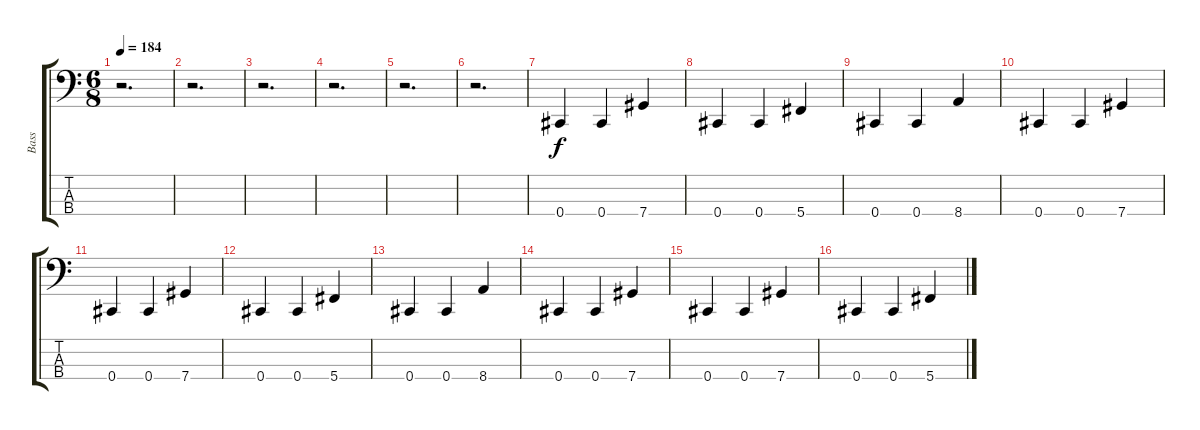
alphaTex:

\track ("Bass" "Bass") {instrument electricbassfinger}
\staff {score tabs}
\tuning (Gb2 Db2 Ab1 Db1) {hide}
\ts (6 8)
\tempo 184
\clef f4
\ks c
r.2{d dy f} |
r.2{d} |
r.2{d} |
r.2{d} |
r.2{d} |
r.2{d} |
0.4.4 0.4.4 7.4.4 |
0.4.4 0.4.4 5.4.4 |
0.4.4 0.4.4 8.4.4 |
0.4.4 0.4.4 7.4.4 |
0.4.4 0.4.4 7.4.4 |
0.4.4 0.4.4 5.4.4 |
0.4.4 0.4.4 8.4.4 |
0.4.4 0.4.4 7.4.4 |
0.4.4 0.4.4 7.4.4 |
0.4.4 0.4.4 5.4.4
